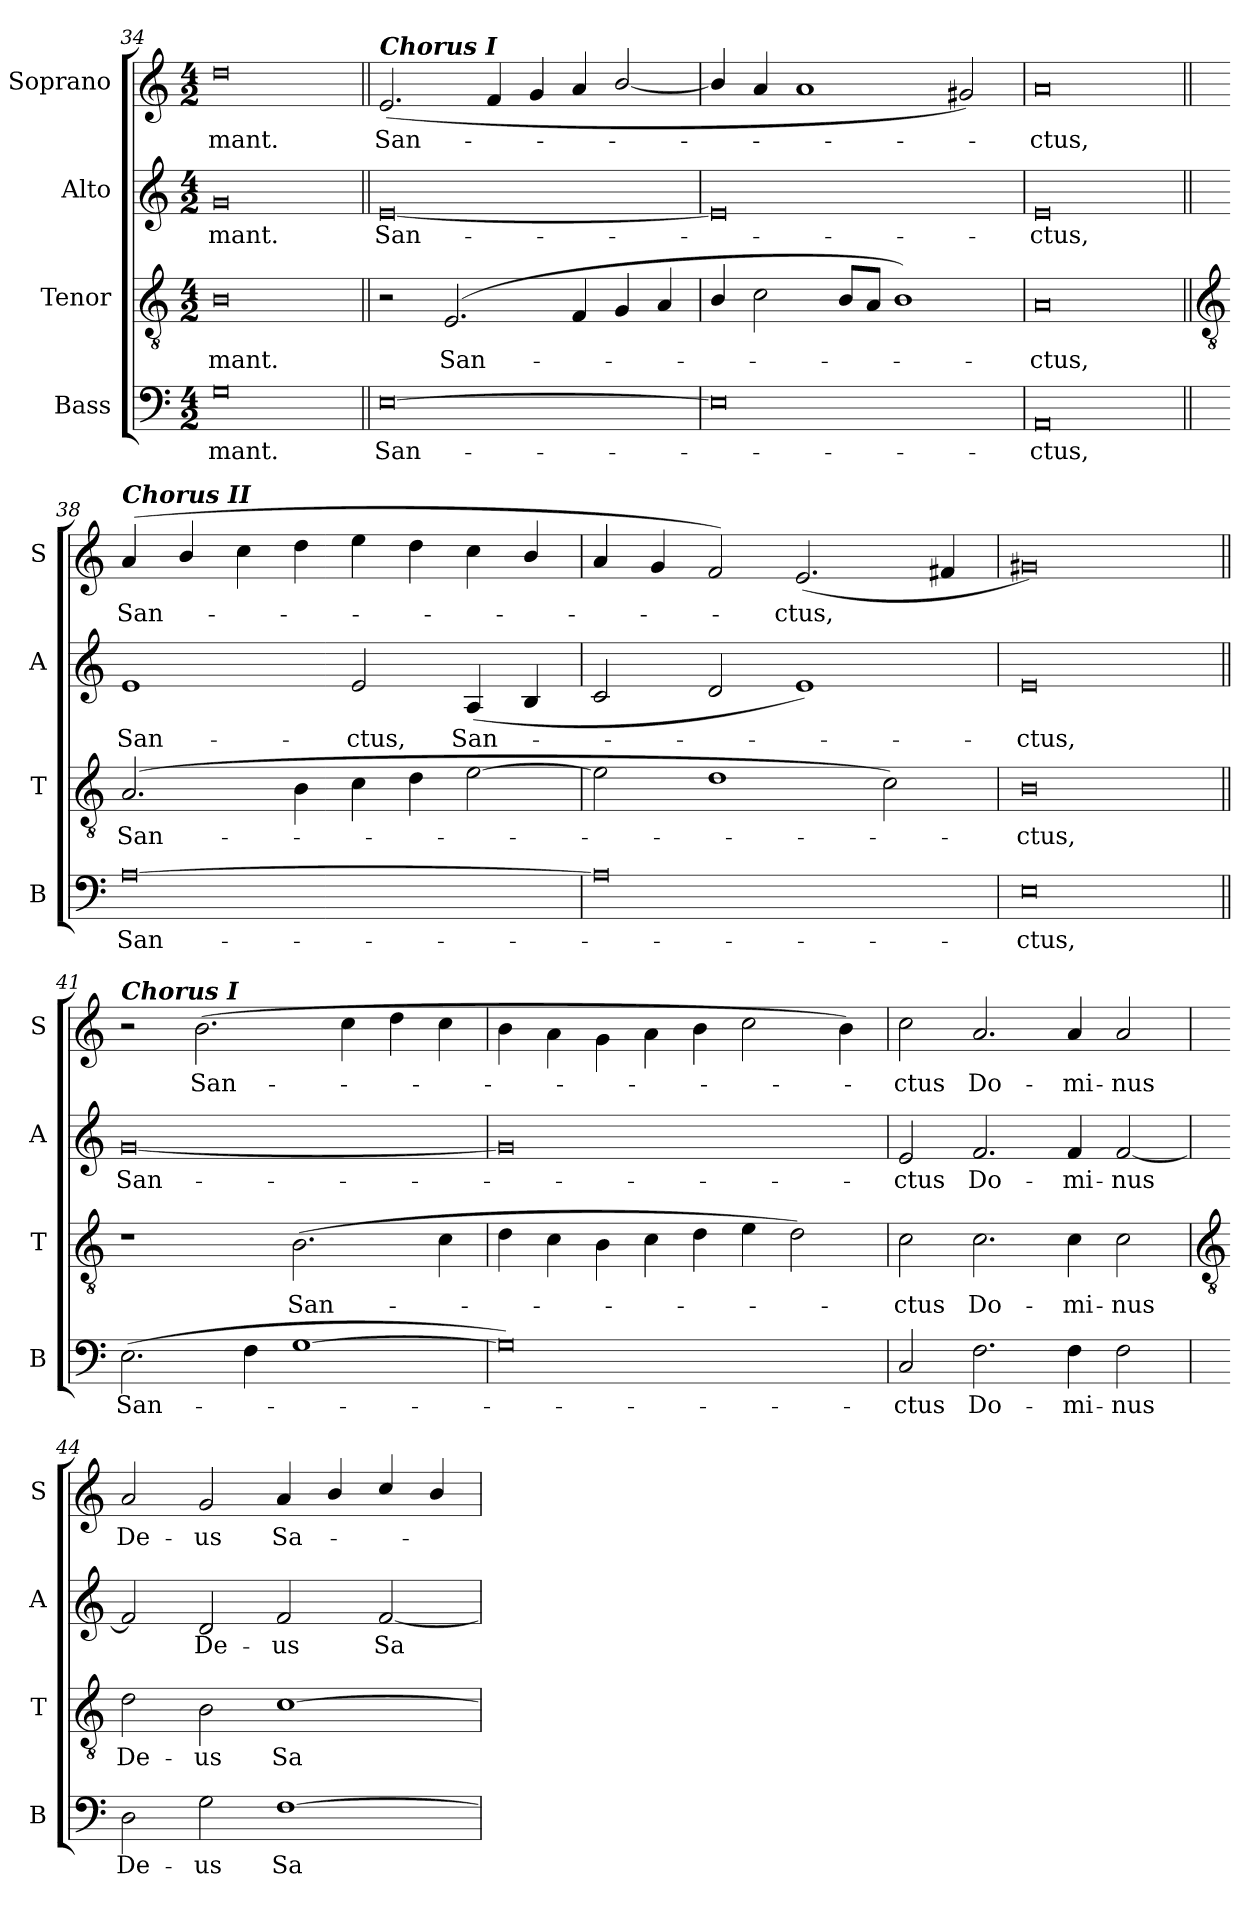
**kern	**text	**kern	**text	**kern	**text	**kern	**text
*part4	*part4	*part3	*part3	*part2	*part2	*part1	*part1
*staff4	*staff4	*staff3	*staff3	*staff2	*staff2	*staff1	*staff1
*I"Bass	*	*I"Tenor	*	*I"Alto	*	*I"Soprano	*
*I'B	*	*I'T	*	*I'A	*	*I'S	*
*clefF4	*	*clefGv2	*	*clefG2	*	*clefG2	*
*k[]	*	*k[]	*	*k[]	*	*k[]	*
*C:	*	*C:	*	*C:	*	*C:	*
*M4/2	*	*M4/2	*	*M4/2	*	*M4/2	*
=34	=34	=34	=34	=34	=34	=34	=34
!	!LO:LY:b	!	!LO:LY:b	!	!LO:LY:b	!	!LO:LY:b
0G	mant.	0B	mant.	0g	mant.	0dd	mant.
=35||	=35||	=35||	=35||	=35||	=35||	=35||	=35||
!	!	!	!	!	!	!LO:TX:a:Bi:t=Chorus I	!
!	!LO:LY:b	!	!	!	!LO:LY:b	!	!LO:LY:b
[0E	San-	2r	.	[0e	San-	(<2.e	San-
!	!	!	!LO:LY:b	!	!	!	!
.	.	(<2.E	San-	.	.	.	.
.	.	.	.	.	.	4f	.
.	.	.	.	.	.	4g	.
.	.	4F	.	.	.	4a	.
.	.	4G	.	.	.	[2b/	.
.	.	4A	.	.	.	.	.
=36	=36	=36	=36	=36	=36	=36	=36
0E]	.	4B/	.	0e]	.	4b/]	.
.	.	2c	.	.	.	4a	.
.	.	.	.	.	.	1a	.
.	.	8BL	.	.	.	.	.
.	.	8AJ	.	.	.	.	.
.	.	1B/)	.	.	.	.	.
.	.	.	.	.	.	2g#X)	.
=37	=37	=37	=37	=37	=37	=37	=37
!	!LO:LY:b	!	!LO:LY:b	!	!LO:LY:b	!	!LO:LY:b
0AA	ctus,	0A	ctus,	0e	ctus,	0a	ctus,
!!LO:LB:g=z
=38||	=38||	=38||	=38||	=38||	=38||	=38||	=38||
*	*	*clefGv2	*	*	*	*	*
!	!	!	!	!	!	!LO:TX:a:Bi:t=Chorus II	!
!	!LO:LY:b	!	!LO:LY:b	!	!LO:LY:b	!	!LO:LY:b
[0A	San-	(>2.A	San-	1e	San-	(<4a	San-
.	.	.	.	.	.	4b/	.
.	.	.	.	.	.	4cc	.
.	.	4B	.	.	.	4dd	.
!	!	!	!	!	!LO:LY:b	!	!
.	.	4c	.	2e	-ctus,	4ee	.
.	.	4d	.	.	.	4dd	.
!	!	!	!	!	!LO:LY:b	!	!
.	.	[2e	.	(<4A	San-	4cc	.
.	.	.	.	4B	.	4b/	.
=39	=39	=39	=39	=39	=39	=39	=39
0A]	.	2e]	.	2c	.	4a	.
.	.	.	.	.	.	4g	.
.	.	1d	.	2d	.	2f)	.
!	!	!	!	!	!	!	!LO:LY:b
.	.	.	.	1e)	.	(<2.e	ctus,
.	.	2c)	.	.	.	.	.
.	.	.	.	.	.	4f#	.
=40	=40	=40	=40	=40	=40	=40	=40
!	!LO:LY:b	!	!LO:LY:b	!	!LO:LY:b	!	!
0E	ctus,	0B	ctus,	0e	ctus,	0g#X)	.
=41||	=41||	=41||	=41||	=41||	=41||	=41||	=41||
!	!	!	!	!	!	!LO:TX:a:Bi:t=Chorus I	!
!	!LO:LY:b	!	!	!	!LO:LY:b	!	!
(>2.E	San-	1r	.	[0g	San-	2r	.
!	!	!	!	!	!	!	!LO:LY:b
.	.	.	.	.	.	(>2.b	San-
4F	.	.	.	.	.	.	.
!	!	!	!LO:LY:b	!	!	!	!
[1G	.	(>2.B	San-	.	.	.	.
.	.	.	.	.	.	4cc	.
.	.	.	.	.	.	4dd	.
.	.	4c	.	.	.	4cc	.
=42	=42	=42	=42	=42	=42	=42	=42
0G])	.	4d	.	0g]	.	4b	.
.	.	4c	.	.	.	4a\	.
.	.	4B	.	.	.	4g\	.
.	.	4c	.	.	.	4a\	.
.	.	4d	.	.	.	4b	.
.	.	4e	.	.	.	2cc	.
.	.	2d)	.	.	.	.	.
.	.	.	.	.	.	4b)	.
=43	=43	=43	=43	=43	=43	=43	=43
!	!LO:LY:b	!	!LO:LY:b	!	!LO:LY:b	!	!LO:LY:b
2C	ctus	2c	ctus	2e	ctus	2cc	ctus
!	!LO:LY:b	!	!LO:LY:b	!	!LO:LY:b	!	!LO:LY:b
2.F	Do-	2.c	Do-	2.f	Do-	2.a	Do-
!	!LO:LY:b	!	!LO:LY:b	!	!LO:LY:b	!	!LO:LY:b
4F	-mi-	4c	-mi-	4f	-mi-	4a	-mi-
!	!LO:LY:b	!	!LO:LY:b	!	!LO:LY:b	!	!LO:LY:b
2F	-nus	2c	-nus	[2f	-nus	2a	-nus
!!LO:LB:g=z
=44	=44	=44	=44	=44	=44	=44	=44
*	*	*clefGv2	*	*	*	*	*
!	!LO:LY:b	!	!LO:LY:b	!	!	!	!LO:LY:b
2D	De-	2d	De-	2f]	.	2a	De-
!	!LO:LY:b	!	!LO:LY:b	!	!LO:LY:b	!	!LO:LY:b
2G	-us	2B	-us	2d	De-	2g	-us
!	!LO:LY:b	!	!LO:LY:b	!	!LO:LY:b	!	!LO:LY:b
[1F	Sa-	[1c	Sa-	2f	-us	4a	Sa-
.	.	.	.	.	.	4b/	.
!	!	!	!	!	!LO:LY:b	!	!
.	.	.	.	[2f	Sa-	4cc/	.
.	.	.	.	.	.	4b/	.
=	=	=	=	=	=	=	=
*-	*-	*-	*-	*-	*-	*-	*-
